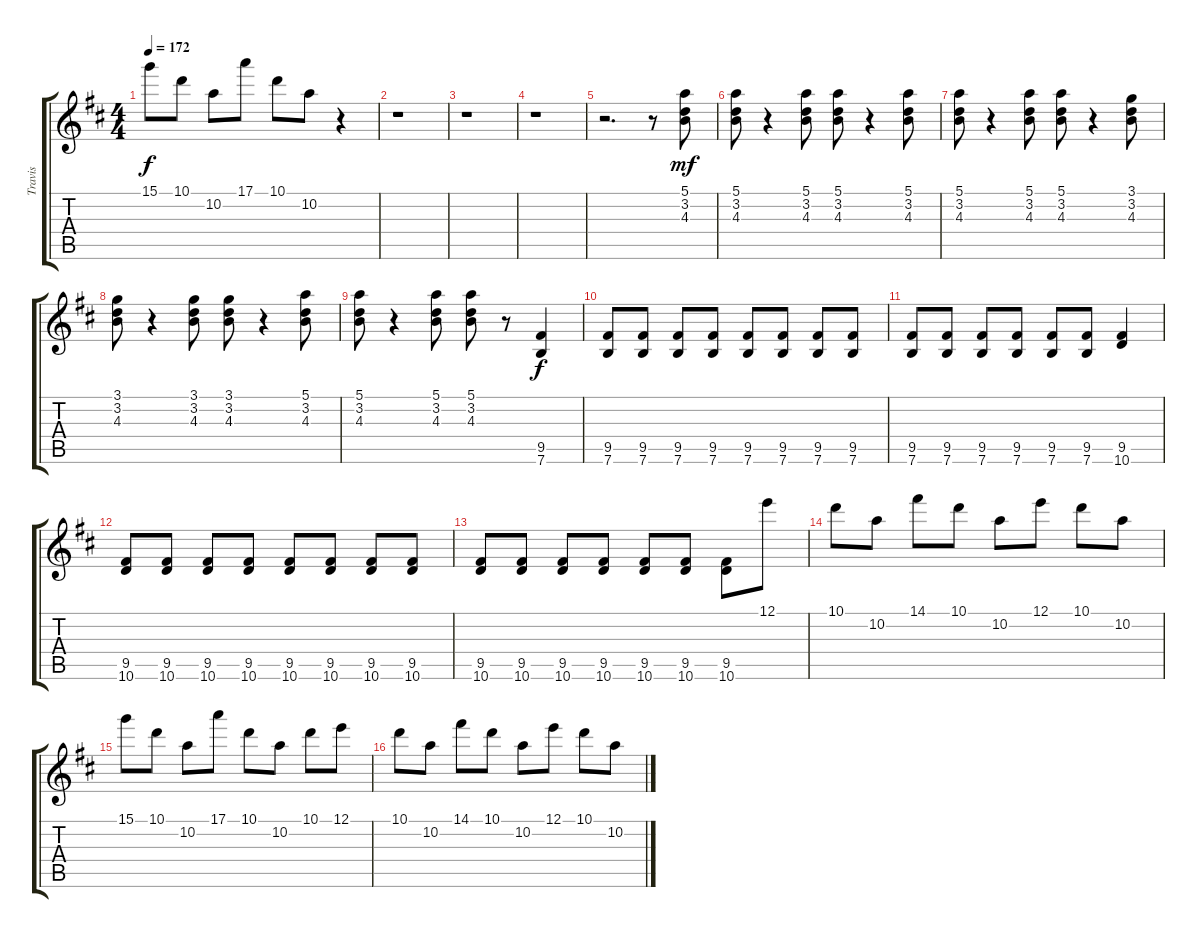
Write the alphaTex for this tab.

\track ("Travis" "Travis") {instrument distortionguitar}
\staff {score tabs}
\tuning (E4 B3 G3 D3 A2 E2) {hide}
\ts (4 4)
\tempo 172
\clef g2
\ks d
15.1.8{dy f} 10.1.8 10.2.8 17.1.8 10.1.8 10.2.8 r.4 |
r.1 |
r.1 |
r.1 |
r.2{d} r.8 (5.1 3.2 4.3).8{dy mf} |
(5.1 3.2 4.3).8 r.4 (5.1 3.2 4.3).8 (5.1 3.2 4.3).8 r.4 (5.1 3.2 4.3).8 |
(5.1 3.2 4.3).8 r.4 (5.1 3.2 4.3).8 (5.1 3.2 4.3).8 r.4 (3.1 3.2 4.3).8 |
(3.1 3.2 4.3).8 r.4 (3.1 3.2 4.3).8 (3.1 3.2 4.3).8 r.4 (5.1 3.2 4.3).8 |
(5.1 3.2 4.3).8 r.4 (5.1 3.2 4.3).8 (5.1 3.2 4.3).8 r.8 (9.5 7.6).4{dy f} |
(9.5 7.6).8 (9.5 7.6).8 (9.5 7.6).8 (9.5 7.6).8 (9.5 7.6).8 (9.5 7.6).8 (9.5 7.6).8 (9.5 7.6).8 |
(9.5 7.6).8 (9.5 7.6).8 (9.5 7.6).8 (9.5 7.6).8 (9.5 7.6).8 (9.5 7.6).8 (9.5 10.6).4 |
(9.5 10.6).8 (9.5 10.6).8 (9.5 10.6).8 (9.5 10.6).8 (9.5 10.6).8 (9.5 10.6).8 (9.5 10.6).8 (9.5 10.6).8 |
(9.5 10.6).8 (9.5 10.6).8 (9.5 10.6).8 (9.5 10.6).8 (9.5 10.6).8 (9.5 10.6).8 (9.5 10.6).8 12.1.8 |
10.1.8 10.2.8 14.1.8 10.1.8 10.2.8 12.1.8 10.1.8 10.2.8 |
15.1.8 10.1.8 10.2.8 17.1.8 10.1.8 10.2.8 10.1.8 12.1.8 |
10.1.8 10.2.8 14.1.8 10.1.8 10.2.8 12.1.8 10.1.8 10.2.8
